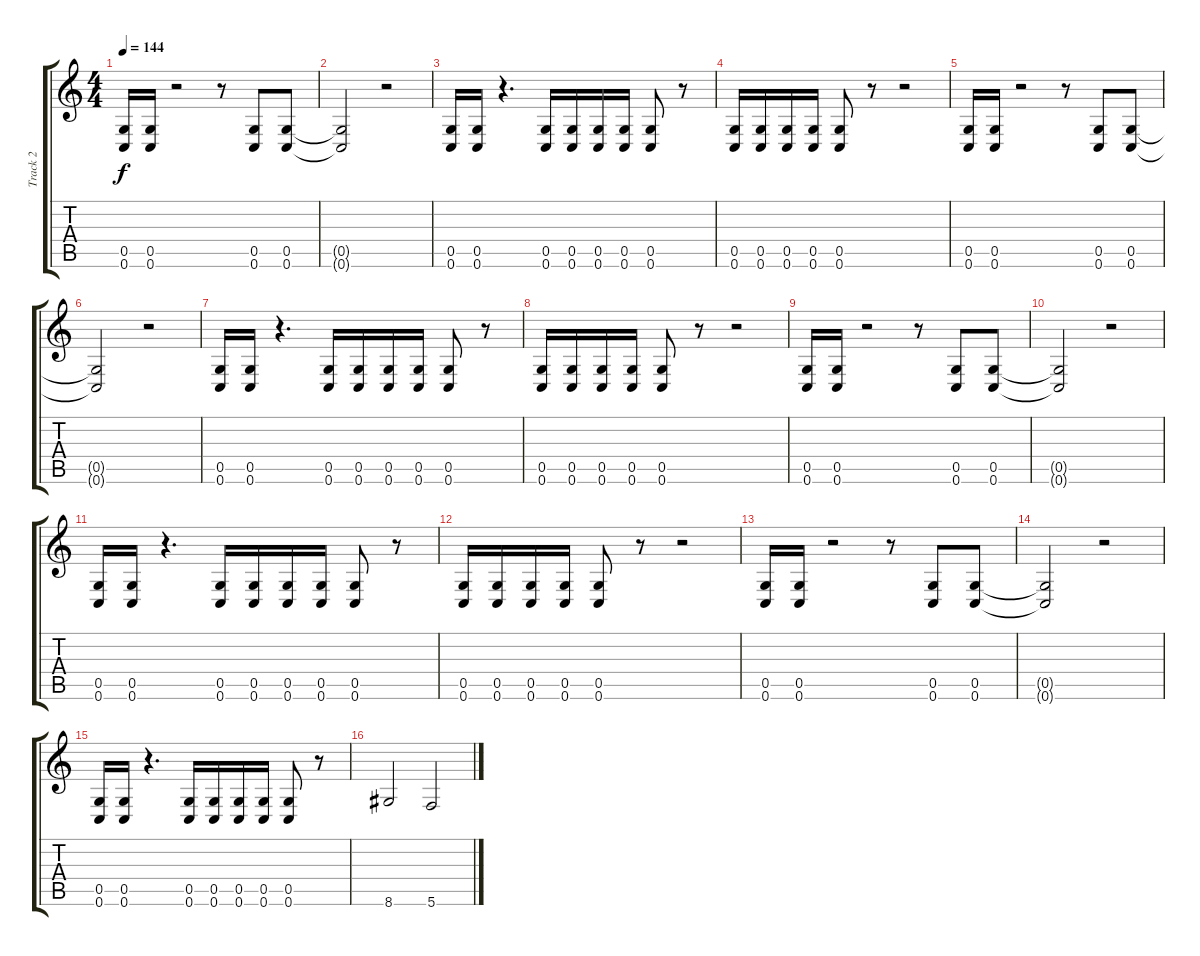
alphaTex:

\track ("Track 2" "Track 2") {instrument distortionguitar}
\staff {score tabs}
\tuning (D4 A3 F3 C3 G2 C2) {hide}
\ts (4 4)
\tempo 144
\clef g2
\ks c
(0.5 0.6).16{dy f} (0.5 0.6).16 r.2 r.8 (0.5 0.6).8 (0.5 0.6).8 |
(0.5{t} 0.6{t}).2 r.2 |
(0.5 0.6).16 (0.5 0.6).16 r.4{d} (0.5 0.6).16 (0.5 0.6).16 (0.5 0.6).16 (0.5 0.6).16 (0.5 0.6).8 r.8 |
(0.5 0.6).16 (0.5 0.6).16 (0.5 0.6).16 (0.5 0.6).16 (0.5 0.6).8 r.8 r.2 |
(0.5 0.6).16 (0.5 0.6).16 r.2 r.8 (0.5 0.6).8 (0.5 0.6).8 |
(0.5{t} 0.6{t}).2 r.2 |
(0.5 0.6).16 (0.5 0.6).16 r.4{d} (0.5 0.6).16 (0.5 0.6).16 (0.5 0.6).16 (0.5 0.6).16 (0.5 0.6).8 r.8 |
(0.5 0.6).16 (0.5 0.6).16 (0.5 0.6).16 (0.5 0.6).16 (0.5 0.6).8 r.8 r.2 |
(0.5 0.6).16 (0.5 0.6).16 r.2 r.8 (0.5 0.6).8 (0.5 0.6).8 |
(0.5{t} 0.6{t}).2 r.2 |
(0.5 0.6).16 (0.5 0.6).16 r.4{d} (0.5 0.6).16 (0.5 0.6).16 (0.5 0.6).16 (0.5 0.6).16 (0.5 0.6).8 r.8 |
(0.5 0.6).16 (0.5 0.6).16 (0.5 0.6).16 (0.5 0.6).16 (0.5 0.6).8 r.8 r.2 |
(0.5 0.6).16 (0.5 0.6).16 r.2 r.8 (0.5 0.6).8 (0.5 0.6).8 |
(0.5{t} 0.6{t}).2 r.2 |
(0.5 0.6).16 (0.5 0.6).16 r.4{d} (0.5 0.6).16 (0.5 0.6).16 (0.5 0.6).16 (0.5 0.6).16 (0.5 0.6).8 r.8 |
8.6.2 5.6.2
